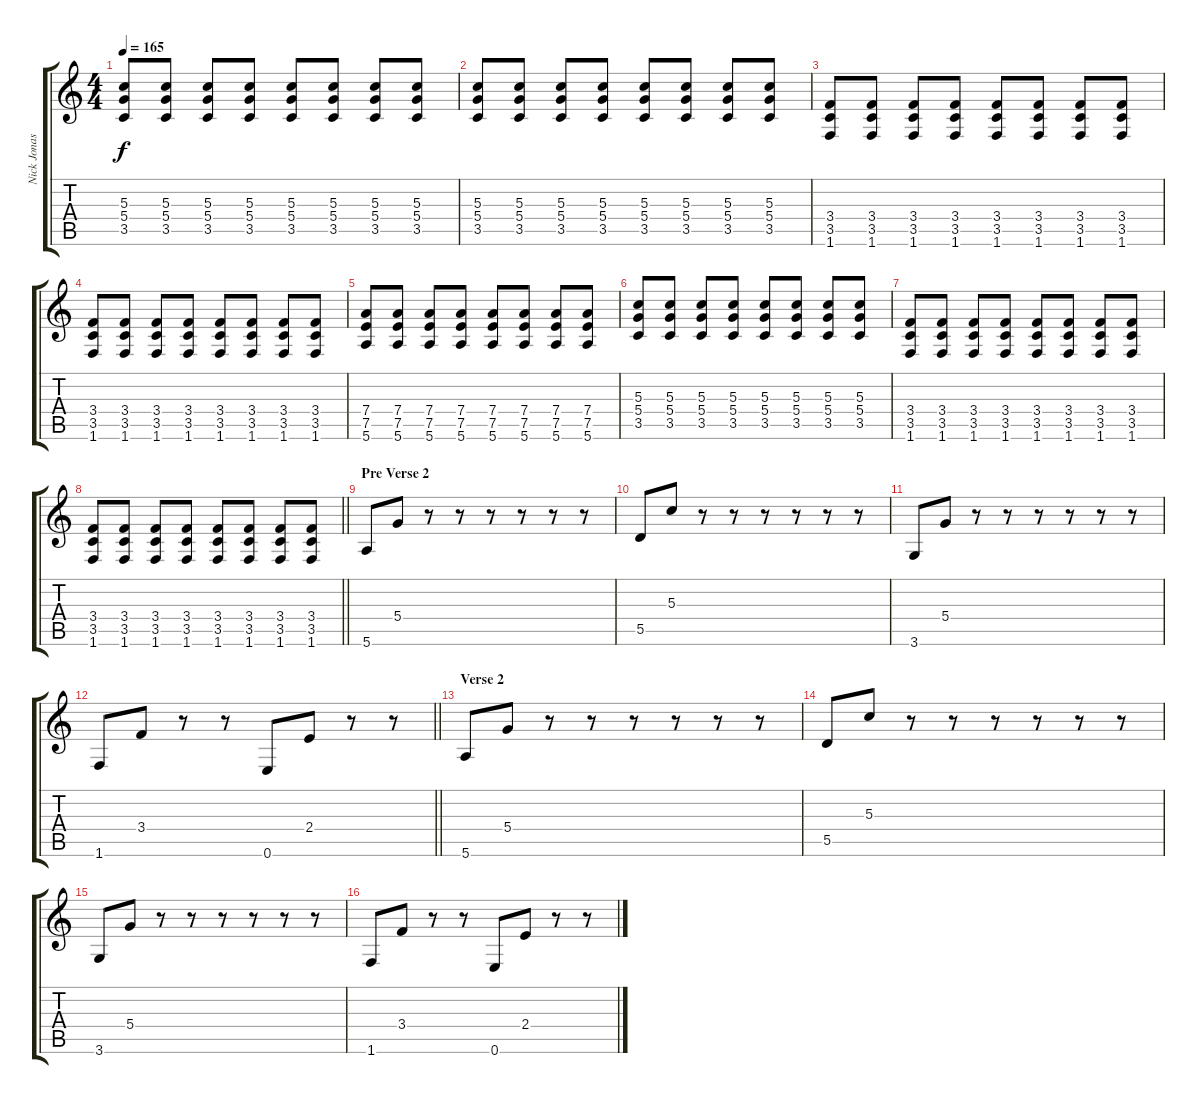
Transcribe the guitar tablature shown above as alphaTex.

\track ("Nick Jonas" "Nick Jonas") {instrument distortionguitar}
\staff {score tabs}
\tuning (E4 B3 G3 D3 A2 E2) {hide}
\ts (4 4)
\tempo 165
\clef g2
\ks c
(5.3 5.4 3.5).8{dy f} (5.3 5.4 3.5).8 (5.3 5.4 3.5).8 (5.3 5.4 3.5).8 (5.3 5.4 3.5).8 (5.3 5.4 3.5).8 (5.3 5.4 3.5).8 (5.3 5.4 3.5).8 |
(5.3 5.4 3.5).8 (5.3 5.4 3.5).8 (5.3 5.4 3.5).8 (5.3 5.4 3.5).8 (5.3 5.4 3.5).8 (5.3 5.4 3.5).8 (5.3 5.4 3.5).8 (5.3 5.4 3.5).8 |
(3.4 3.5 1.6).8 (3.4 3.5 1.6).8 (3.4 3.5 1.6).8 (3.4 3.5 1.6).8 (3.4 3.5 1.6).8 (3.4 3.5 1.6).8 (3.4 3.5 1.6).8 (3.4 3.5 1.6).8 |
(3.4 3.5 1.6).8 (3.4 3.5 1.6).8 (3.4 3.5 1.6).8 (3.4 3.5 1.6).8 (3.4 3.5 1.6).8 (3.4 3.5 1.6).8 (3.4 3.5 1.6).8 (3.4 3.5 1.6).8 |
(7.4 7.5 5.6).8 (7.4 7.5 5.6).8 (7.4 7.5 5.6).8 (7.4 7.5 5.6).8 (7.4 7.5 5.6).8 (7.4 7.5 5.6).8 (7.4 7.5 5.6).8 (7.4 7.5 5.6).8 |
(5.3 5.4 3.5).8 (5.3 5.4 3.5).8 (5.3 5.4 3.5).8 (5.3 5.4 3.5).8 (5.3 5.4 3.5).8 (5.3 5.4 3.5).8 (5.3 5.4 3.5).8 (5.3 5.4 3.5).8 |
(3.4 3.5 1.6).8 (3.4 3.5 1.6).8 (3.4 3.5 1.6).8 (3.4 3.5 1.6).8 (3.4 3.5 1.6).8 (3.4 3.5 1.6).8 (3.4 3.5 1.6).8 (3.4 3.5 1.6).8 |
\barLineRight lightlight
(3.4 3.5 1.6).8 (3.4 3.5 1.6).8 (3.4 3.5 1.6).8 (3.4 3.5 1.6).8 (3.4 3.5 1.6).8 (3.4 3.5 1.6).8 (3.4 3.5 1.6).8 (3.4 3.5 1.6).8 |
\section ("" "Pre Verse 2")
5.6.8 5.4.8 r.8 r.8 r.8 r.8 r.8 r.8 |
5.5.8 5.3.8 r.8 r.8 r.8 r.8 r.8 r.8 |
3.6.8 5.4.8 r.8 r.8 r.8 r.8 r.8 r.8 |
\barLineRight lightlight
1.6.8 3.4.8 r.8 r.8 0.6.8 2.4.8 r.8 r.8 |
\section ("" "Verse 2")
5.6.8 5.4.8 r.8 r.8 r.8 r.8 r.8 r.8 |
5.5.8 5.3.8 r.8 r.8 r.8 r.8 r.8 r.8 |
3.6.8 5.4.8 r.8 r.8 r.8 r.8 r.8 r.8 |
1.6.8 3.4.8 r.8 r.8 0.6.8 2.4.8 r.8 r.8
